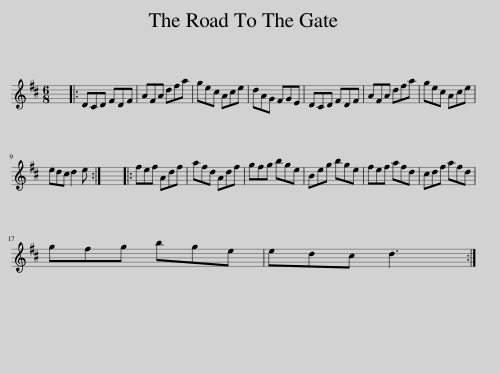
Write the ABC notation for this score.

X:1
L:1/8
M:6/8
I:linebreak $
K:D
V:1 treble
V:1
 x6 |: DCD FDF | AFA dfa | gec Ace | dAG FGE | %5
 DCD FDF | AFA dfa | gec Ace |$ edc d2 e :| x6 |: %10
 fef Adf | afd Adf | gfg bge | Beg bge | fef afd | %15
 cdf afd |$ gfg bge | edc d3 :| %18
